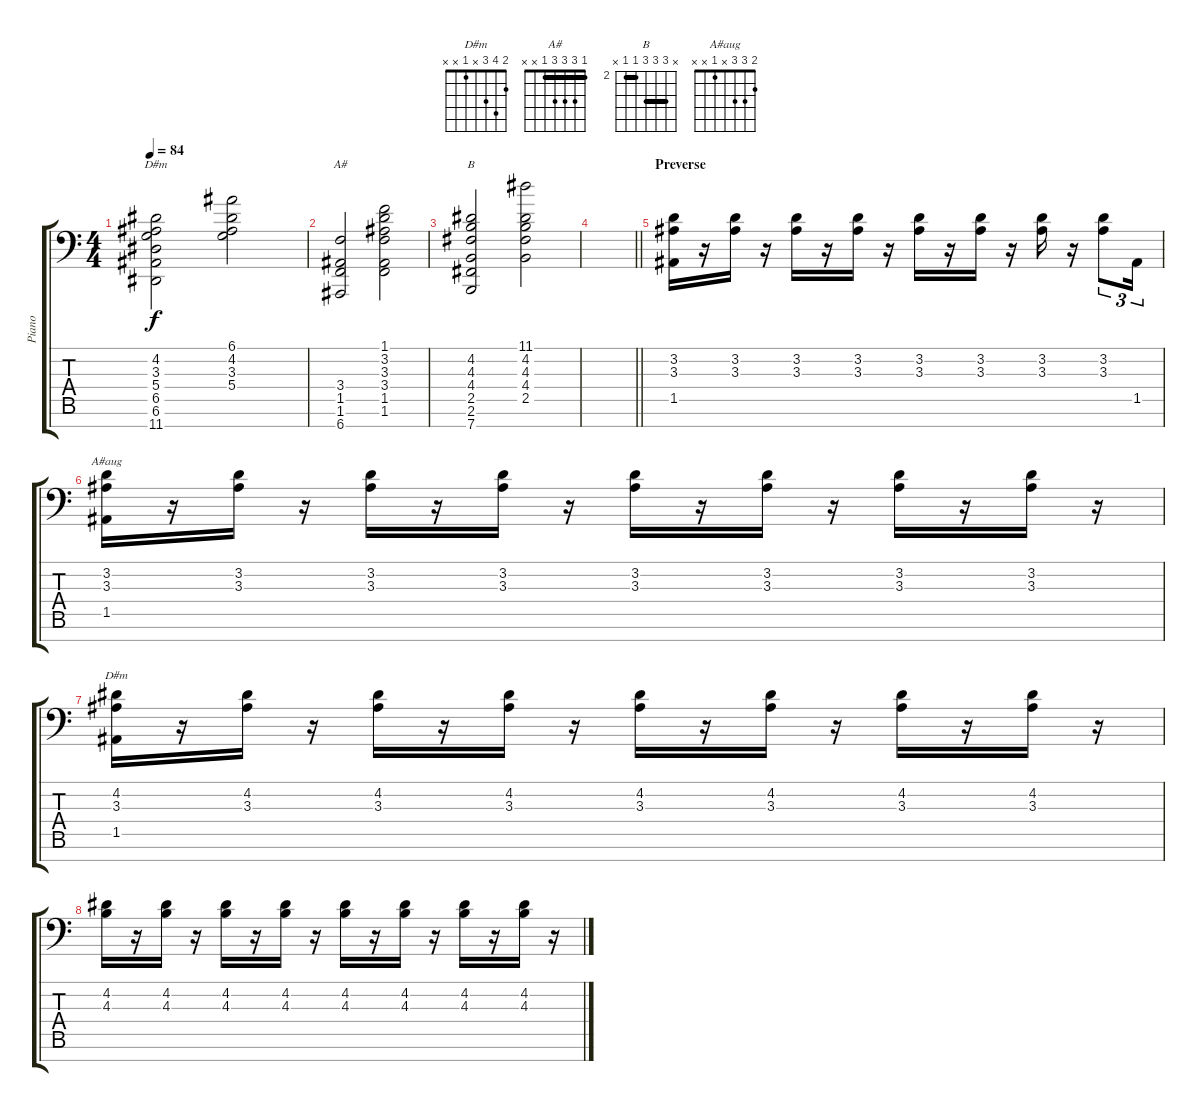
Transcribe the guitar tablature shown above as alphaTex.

\track ("Piano" "Piano") {instrument acousticgrandpiano}
\staff {score tabs}
\tuning (E4 B3 G3 D3 A2 E2 E1) {hide}
\chord ("D#m" 2 4 3 1 1 x x) {barre 1}
\chord ("A#" 1 3 3 3 1 x x) {barre 1}
\chord ("B" x 4 4 4 2 2 x) {firstfret 2 barre (2 4)}
\chord ("A#aug" 2 3 3 x 1 x x)
\chord ("D#m" 2 4 3 x 1 x x)
\ts (4 4)
\tempo 84
\clef f4
\ks c
(4.2 3.3 5.4 6.5 6.6 11.7).2{ch "D#m" dy f} (6.1 4.2 3.3 5.4).2 |
(3.4 1.5 1.6 6.7).2{ch "A#"} (1.1 3.2 3.3 3.4 1.5 1.6).2 |
(4.2 4.3 4.4 2.5 2.6 7.7).2{ch "B"} (11.1 4.2 4.3 4.4 2.5).2 |
\barLineRight lightlight
|
\section ("" "Preverse")
(3.2 3.3 1.5).16 r.16 (3.2 3.3).16 r.16 (3.2 3.3).16 r.16 (3.2 3.3).16 r.16 (3.2 3.3).16 r.16 (3.2 3.3).16 r.16 (3.2 3.3).16 r.16 (3.2 3.3).8{tu (3 2)} 1.5.16{tu (3 2)} |
(3.2 3.3 1.5).16{ch "A#aug"} r.16 (3.2 3.3).16 r.16 (3.2 3.3).16 r.16 (3.2 3.3).16 r.16 (3.2 3.3).16 r.16 (3.2 3.3).16 r.16 (3.2 3.3).16 r.16 (3.2 3.3).16 r.16 |
(4.2 3.3 1.5).16{ch "D#m"} r.16 (4.2 3.3).16 r.16 (4.2 3.3).16 r.16 (4.2 3.3).16 r.16 (4.2 3.3).16 r.16 (4.2 3.3).16 r.16 (4.2 3.3).16 r.16 (4.2 3.3).16 r.16 |
(4.2 4.3).16 r.16 (4.2 4.3).16 r.16 (4.2 4.3).16 r.16 (4.2 4.3).16 r.16 (4.2 4.3).16 r.16 (4.2 4.3).16 r.16 (4.2 4.3).16 r.16 (4.2 4.3).16 r.16
